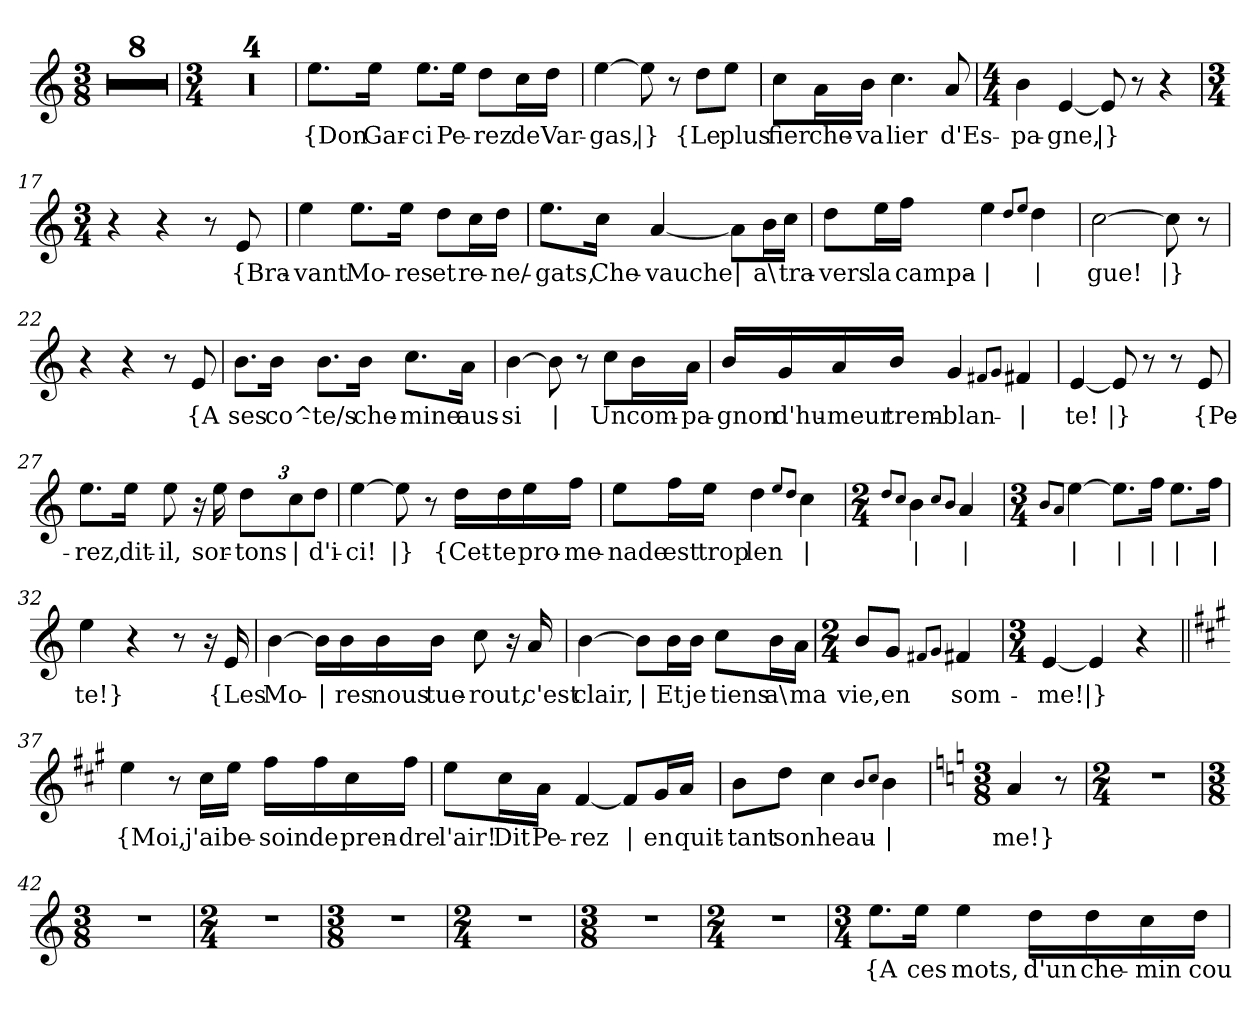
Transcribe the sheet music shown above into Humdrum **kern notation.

**kern	**text
*part1	*part1
*staff1	*staff1
*clefG2	*
*k[]	*
*M3/8	*
=1	=1
4.r	.
=2	=2
4.r	.
=3	=3
4.r	.
=4	=4
4.r	.
=5	=5
4.r	.
=6	=6
4.r	.
=7	=7
4.r	.
=8	=8
4.r	.
=9	=9
*M3/4	*
2.r	.
=10	=10
2.r	.
=11	=11
2.r	.
=12	=12
2.r	.
=13	=13
!	!LO:LY:b
8.ee\L	{Don
!	!LO:LY:b
16ee\Jk	Gar-
!	!LO:LY:b
8.ee\L	-ci
!	!LO:LY:b
16ee\Jk	Pe-
!	!LO:LY:b
8dd\L	-rez
!	!LO:LY:b
16cc\L	de
!	!LO:LY:b
16dd\JJ	Var-
!!LO:LB:g=z
=14	=14
!	!LO:LY:b
[4ee\	-gas,
!	!LO:LY:b
8ee\]	|}
8r	.
!	!LO:LY:b
8dd\L	{Le
!	!LO:LY:b
8ee\J	plus
=15	=15
!	!LO:LY:b
8cc\L	fier
!	!LO:LY:b
16a\L	che-
!	!LO:LY:b
16b\JJ	-va
!	!LO:LY:b
4.cc\	lier
!	!LO:LY:b
8a/	d'Es-
=16	=16
*M4/4	*
!	!LO:LY:b
4b\	-pa-
!	!LO:LY:b
[4e/	-gne,
!	!LO:LY:b
8e/]	|}
8r	.
4r	.
=17	=17
*M3/4	*
4r	.
4r	.
8r	.
!	!LO:LY:b
8e/	{Bra-
=18	=18
!	!LO:LY:b
4ee\	-vant
!	!LO:LY:b
8.ee\L	Mo-
!	!LO:LY:b
16ee\Jk	-res
!	!LO:LY:b
8dd\L	et
!	!LO:LY:b
16cc\L	re-
!	!LO:LY:b
16dd\JJ	-ne/-
!!LO:LB:g=z
=19	=19
!	!LO:LY:b
8.ee\L	-gats,
!	!LO:LY:b
16cc\Jk	Che-
!	!LO:LY:b
[4a/	-vauche
!	!LO:LY:b
8a\L]	|
!	!LO:LY:b
16b\L	a\
!	!LO:LY:b
16cc\JJ	tra-
=20	=20
!	!LO:LY:b
8dd\L	-vers
!	!LO:LY:b
16ee\L	la
!	!LO:LY:b
16ff\JJ	campa-
!	!LO:LY:b
4ee\	|
8qdd/L	.
8qee/J	.
!	!LO:LY:b
4dd\	|
=21	=21
!	!LO:LY:b
[2cc\	-gue!
!	!LO:LY:b
8cc\]	|}
8r	.
=22	=22
4r	.
4r	.
8r	.
!	!LO:LY:b
8e/	{A
=23	=23
!	!LO:LY:b
8.b\L	ses
!	!LO:LY:b
16b\Jk	co^-
!	!LO:LY:b
8.b\L	-te/s
!	!LO:LY:b
16b\Jk	che-
!	!LO:LY:b
8.cc\L	-mine
!	!LO:LY:b
16a\Jk	aus-
!!LO:LB:g=z
=24	=24
!	!LO:LY:b
[4b\	-si
!	!LO:LY:b
8b\]	|
8r	.
!	!LO:LY:b
8cc\L	Un
!	!LO:LY:b
16b\L	com-
!	!LO:LY:b
16a\JJ	-pa-
=25	=25
!	!LO:LY:b
16b/LL	-gnon
!	!LO:LY:b
16g/	d'hu-
!	!LO:LY:b
16a/	-meur
!	!LO:LY:b
16b/JJ	trem-
!	!LO:LY:b
4g/	-blan-
8qf#X/L	.
8qg/J	.
!	!LO:LY:b
4f#/	|
=26	=26
!	!LO:LY:b
[4e/	-te!
!	!LO:LY:b
8e/]	|}
8r	.
8r	.
!	!LO:LY:b
8e/	{Pe-
=27	=27
!	!LO:LY:b
8.ee\L	-rez,
!	!LO:LY:b
16ee\Jk	dit-
!	!LO:LY:b
8ee\	il,
16r	.
!	!LO:LY:b
16ee\	sor-
*Xbrackettup	*
!	!LO:LY:b
12dd\L	-tons
!	!LO:LY:b
12cc\	|
!	!LO:LY:b
12dd\J	d'i-
!!LO:LB:g=z
=28	=28
!	!LO:LY:b
[4ee\	-ci!
!	!LO:LY:b
8ee\]	|}
8r	.
!	!LO:LY:b
16dd\LL	{Cet-
!	!LO:LY:b
16dd\	-te
!	!LO:LY:b
16ee\	pro-
!	!LO:LY:b
16ff\JJ	-me-
=29	=29
!	!LO:LY:b
8ee\L	-nade
!	!LO:LY:b
16ff\L	est
!	!LO:LY:b
16ee\JJ	trop
!	!LO:LY:b
4dd\	len
8qee/L	.
8qdd/J	.
!	!LO:LY:b
4cc\	|
=30	=30
*M2/4	*
8qdd/L	.
8qcc/J	.
!	!LO:LY:b
4b\	|
8qcc/L	.
8qb/J	.
!	!LO:LY:b
4a/	|
=31	=31
*M3/4	*
8qb/L	.
8qa/J	.
!	!LO:LY:b
[4ee\	|
!	!LO:LY:b
8.ee\L]	|
!	!LO:LY:b
16ff\Jk	|
!	!LO:LY:b
8.ee\L	|
!	!LO:LY:b
16ff\Jk	|
=32	=32
!	!LO:LY:b
4ee\	-te!}
4r	.
8r	.
16r	.
!	!LO:LY:b
16e/	{Les
!!LO:LB:g=z
=33	=33
!	!LO:LY:b
[4b\	Mo-
!	!LO:LY:b
16b\LL]	|
!	!LO:LY:b
16b\	-res
!	!LO:LY:b
16b\	nous
!	!LO:LY:b
16b\JJ	tue-
!	!LO:LY:b
8cc\	-rout,
16r	.
!	!LO:LY:b
16a/	c'est
=34	=34
!	!LO:LY:b
[4b\	clair,
!	!LO:LY:b
8b\L]	|
!	!LO:LY:b
16b\L	Et
!	!LO:LY:b
16b\JJ	je
!	!LO:LY:b
8cc\L	tiens
!	!LO:LY:b
16b\L	a\
!	!LO:LY:b
16a\JJ	ma
=35	=35
*M2/4	*
!	!LO:LY:b
8b/L	vie,
!	!LO:LY:b
8g/J	en
8qf#X/L	.
8qg/J	.
!	!LO:LY:b
4f#/	som-
=36	=36
*M3/4	*
!	!LO:LY:b
[4e/	-me!
!	!LO:LY:b
4e/]	|}
4r	.
!!LO:LB:g=z
=37||	=37||
*k[f#c#g#]	*
!	!LO:LY:b
4ee\	{Moi,
8r	.
!	!LO:LY:b
16cc#\LL	j'ai
!	!LO:LY:b
16ee\JJ	be-
!	!LO:LY:b
16ff#\LL	-soin
!	!LO:LY:b
16ff#\	de
!	!LO:LY:b
16cc#\	pren-
!	!LO:LY:b
16ff#\JJ	-dre
=38	=38
!	!LO:LY:b
8ee\L	l'air!
!	!LO:LY:b
16cc#\L	Dit
!	!LO:LY:b
16a\JJ	Pe-
!	!LO:LY:b
[4f#/	-rez
!	!LO:LY:b
8f#/L]	|
!	!LO:LY:b
16g#/L	en
!	!LO:LY:b
16a/JJ	quit-
=39	=39
!	!LO:LY:b
8b\L	-tant
!	!LO:LY:b
8dd\J	son
!	!LO:LY:b
4cc#\	heau-
8qb/L	.
8qcc#/J	.
!	!LO:LY:b
4b\	|
=40	=40
*k[]	*
*M3/8	*
!	!LO:LY:b
4a/	-me!}
8r	.
=41	=41
*M2/4	*
2r	.
!!LO:LB:g=z
=42	=42
*M3/8	*
4.r	.
=43	=43
*M2/4	*
2r	.
=44	=44
*M3/8	*
4.r	.
=45	=45
*M2/4	*
2r	.
=46	=46
*M3/8	*
4.r	.
=47	=47
*M2/4	*
2r	.
=48	=48
*M3/4	*
!	!LO:LY:b
8.ee\L	{A
!	!LO:LY:b
16ee\Jk	ces
!	!LO:LY:b
4ee\	mots,
!	!LO:LY:b
16dd\LL	d'un
!	!LO:LY:b
16dd\	che-
!	!LO:LY:b
16cc\	-min
!	!LO:LY:b
16dd\JJ	cou-
=	=
*-	*-
